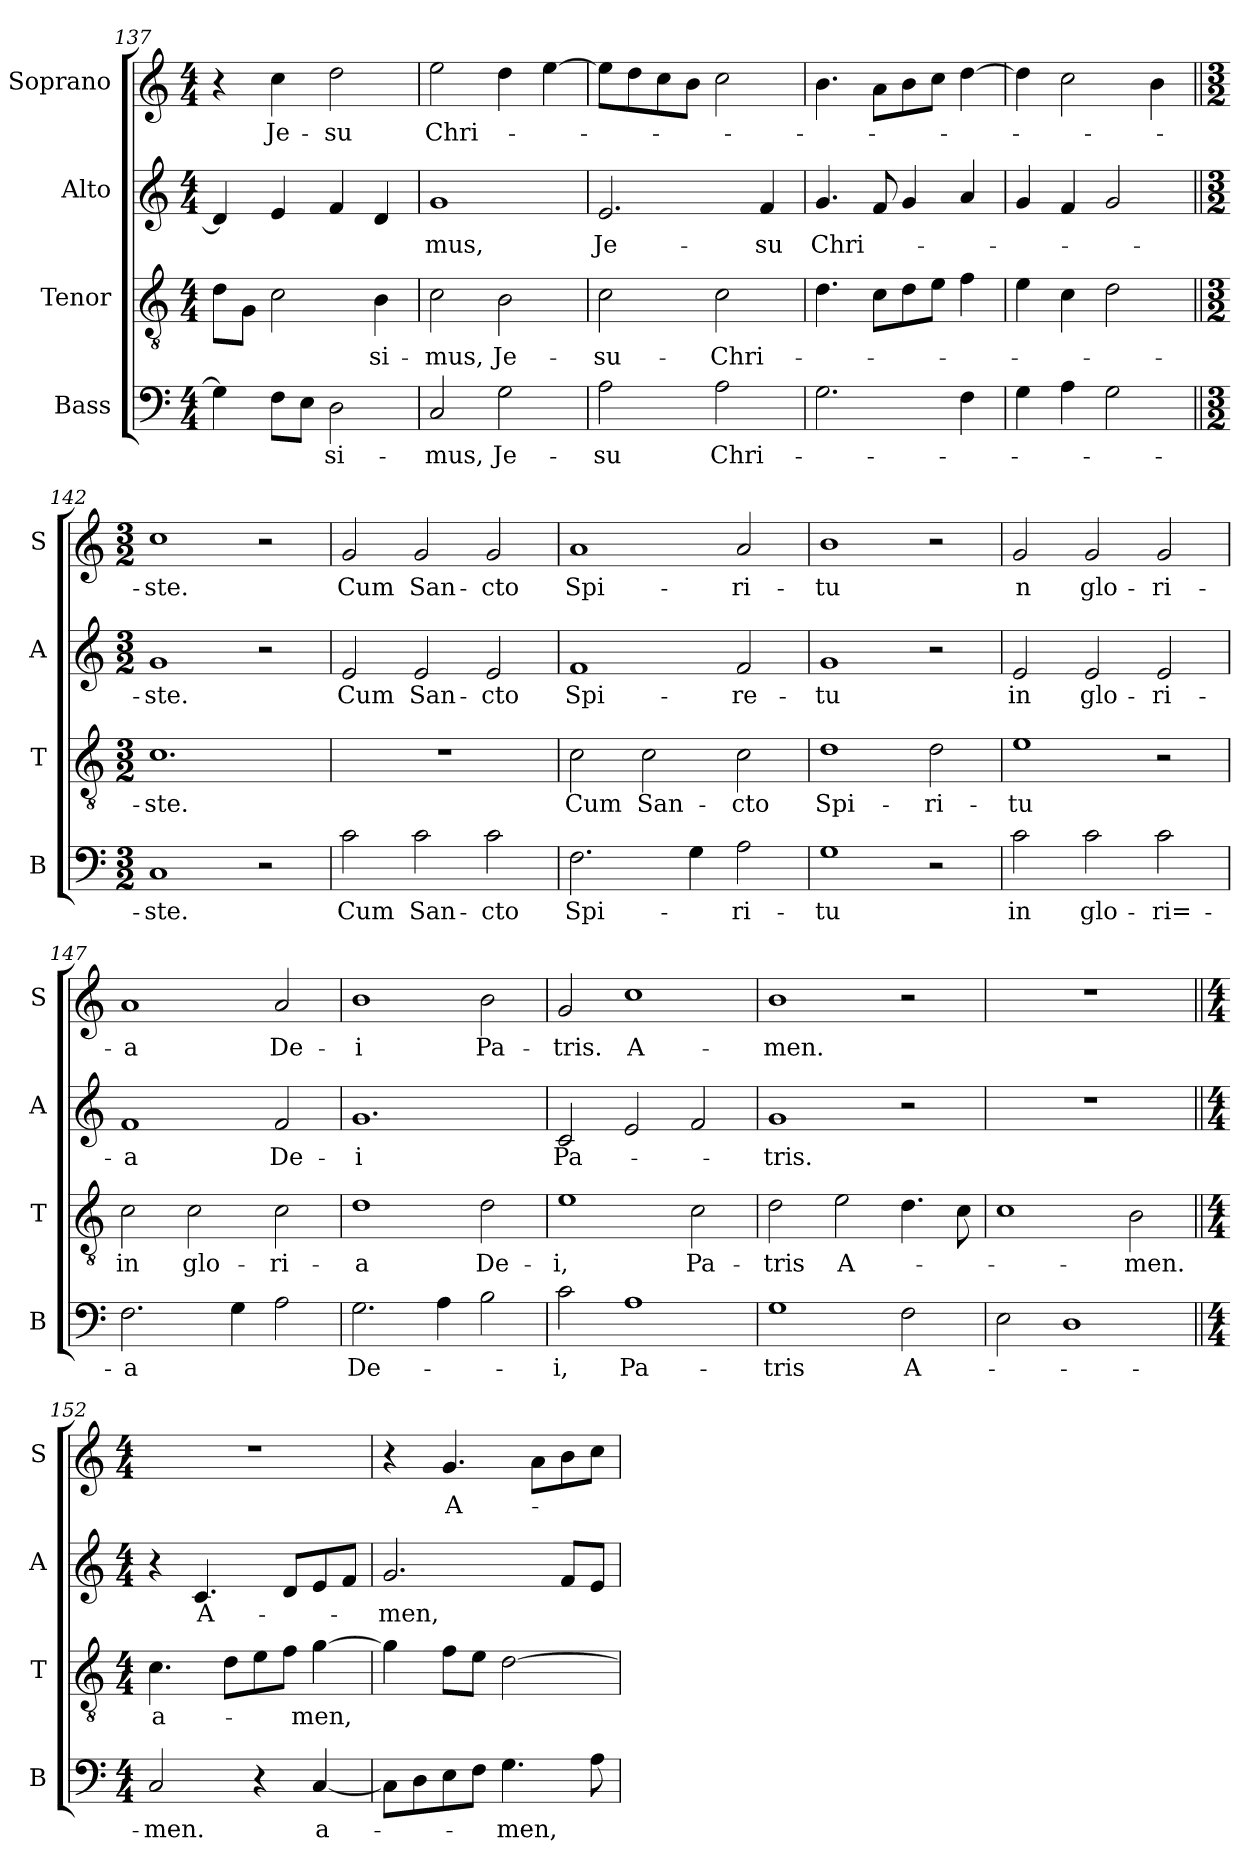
**kern	**text	**kern	**text	**kern	**text	**kern	**text
*part4	*part4	*part3	*part3	*part2	*part2	*part1	*part1
*staff4	*staff4	*staff3	*staff3	*staff2	*staff2	*staff1	*staff1
*I"Bass	*	*I"Tenor	*	*I"Alto	*	*I"Soprano	*
*I'B	*	*I'T	*	*I'A	*	*I'S	*
*clefF4	*	*clefGv2	*	*clefG2	*	*clefG2	*
*k[]	*	*k[]	*	*k[]	*	*k[]	*
*C:	*	*C:	*	*C:	*	*C:	*
*M4/4	*	*M4/4	*	*M4/4	*	*M4/4	*
=137	=137	=137	=137	=137	=137	=137	=137
4G\]	.	8d\L	.	4d/]	.	4r	.
.	.	8G\J	.	.	.	.	.
8F\L	.	2c\	.	4e/	.	4cc\	Je-
8E\J	.	.	.	.	.	.	.
2D\	-si-	.	.	4f/	.	2dd\	-su
.	.	4B\	-si-	4d/	.	.	.
!!LO:LB:g=z
=138	=138	=138	=138	=138	=138	=138	=138
2C/	-mus,	2c\	-mus,	1g	-mus,	2ee\	Chri-
2G\	Je-	2B\	Je-	.	.	4dd\	.
.	.	.	.	.	.	[4ee\	.
=139	=139	=139	=139	=139	=139	=139	=139
2A\	-su	2c\	-su-	2.e/	Je-	8ee\L]	.
.	.	.	.	.	.	8dd\	.
.	.	.	.	.	.	8cc\	.
.	.	.	.	.	.	8b\J	.
2A\	Chri-	2c\	-Chri-	.	.	2cc\	.
.	.	.	.	4f/	-su	.	.
=140	=140	=140	=140	=140	=140	=140	=140
2.G\	.	4.d\	.	4.g/	Chri-	4.b\	.
.	.	8c\L	.	8f/	.	8a\L	.
.	.	8d\	.	4g/	.	8b\	.
.	.	8e\J	.	.	.	8cc\J	.
4F\	.	4f\	.	4a/	.	[4dd\	.
=141	=141	=141	=141	=141	=141	=141	=141
4G\	.	4e\	.	4g/	.	4dd\]	.
4A\	.	4c\	.	4f/	.	2cc\	.
2G\	.	2d\	.	2g/	.	.	.
.	.	.	.	.	.	4b\	.
=142||	=142||	=142||	=142||	=142||	=142||	=142||	=142||
*M3/2	*	*M3/2	*	*M3/2	*	*M3/2	*
1C	-ste.	1.c	-ste.	1g	-ste.	1cc	-ste.
2r	.	.	.	2r	.	2r	.
=143	=143	=143	=143	=143	=143	=143	=143
2c\	Cum	1.r	.	2e/	Cum	2g/	Cum
2c\	San-	.	.	2e/	San-	2g/	San-
2c\	-cto	.	.	2e/	-cto	2g/	-cto
!!LO:PB:g=z
=144	=144	=144	=144	=144	=144	=144	=144
2.F\	Spi-	2c\	Cum	1f	Spi-	1a	Spi-
.	.	2c\	San-	.	.	.	.
4G\	.	.	.	.	.	.	.
2A\	-ri-	2c\	-cto	2f/	-re-	2a/	-ri-
=145	=145	=145	=145	=145	=145	=145	=145
1G	-tu	1d	Spi-	1g	-tu	1b	-tu
2r	.	2d\	-ri-	2r	.	2r	.
=146	=146	=146	=146	=146	=146	=146	=146
2c\	in	1e	-tu	2e/	in	2g/	n
2c\	glo-	.	.	2e/	glo-	2g/	glo-
2c\	-ri=-	2r	.	2e/	-ri-	2g/	-ri-
=147	=147	=147	=147	=147	=147	=147	=147
2.F\	-a	2c\	in	1f	-a	1a	-a
.	.	2c\	glo-	.	.	.	.
4G\	.	.	.	.	.	.	.
2A\	.	2c\	-ri-	2f/	De-	2a/	De-
=148	=148	=148	=148	=148	=148	=148	=148
2.G\	De-	1d	-a	1.g	-i	1b	-i
4A\	.	.	.	.	.	.	.
2B\	.	2d\	De-	.	.	2b\	Pa-
!!LO:LB:g=z
=149	=149	=149	=149	=149	=149	=149	=149
2c\	-i,	1e	-i,	2c/	Pa-	2g/	-tris.
1A	Pa-	.	.	2e/	.	1cc	A-
.	.	2c\	Pa-	2f/	.	.	.
=150	=150	=150	=150	=150	=150	=150	=150
1G	-tris	2d\	-tris	1g	-tris.	1b	-men.
.	.	2e\	A-	.	.	.	.
2F\	A-	4.d\	.	2r	.	2r	.
.	.	8c\	.	.	.	.	.
=151	=151	=151	=151	=151	=151	=151	=151
2E\	.	1c	.	1.r	.	1.r	.
1D	.	.	.	.	.	.	.
.	.	2B\	-men.	.	.	.	.
=152||	=152||	=152||	=152||	=152||	=152||	=152||	=152||
*M4/4	*	*M4/4	*	*M4/4	*	*M4/4	*
2C/	-men.	4.c\	a-	4r	.	1r	.
.	.	.	.	4.c/	A-	.	.
.	.	8d\L	.	.	.	.	.
4r	.	8e\	.	.	.	.	.
.	.	8f\J	.	8d/L	.	.	.
[4C/	a-	[4g\	-men,	8e/	.	.	.
.	.	.	.	8f/J	.	.	.
=153	=153	=153	=153	=153	=153	=153	=153
8C\L]	.	4g\]	.	2.g/	-men,	4r	.
8D\	.	.	.	.	.	.	.
8E\	.	8f\L	.	.	.	4.g/	A-
8F\J	.	8e\J	.	.	.	.	.
4.G\	-men,	[2d\	.	.	.	.	.
.	.	.	.	.	.	8a\L	.
.	.	.	.	8f/L	.	8b\	.
8A\	.	.	.	8e/J	.	8cc\J	.
=	=	=	=	=	=	=	=
*-	*-	*-	*-	*-	*-	*-	*-
